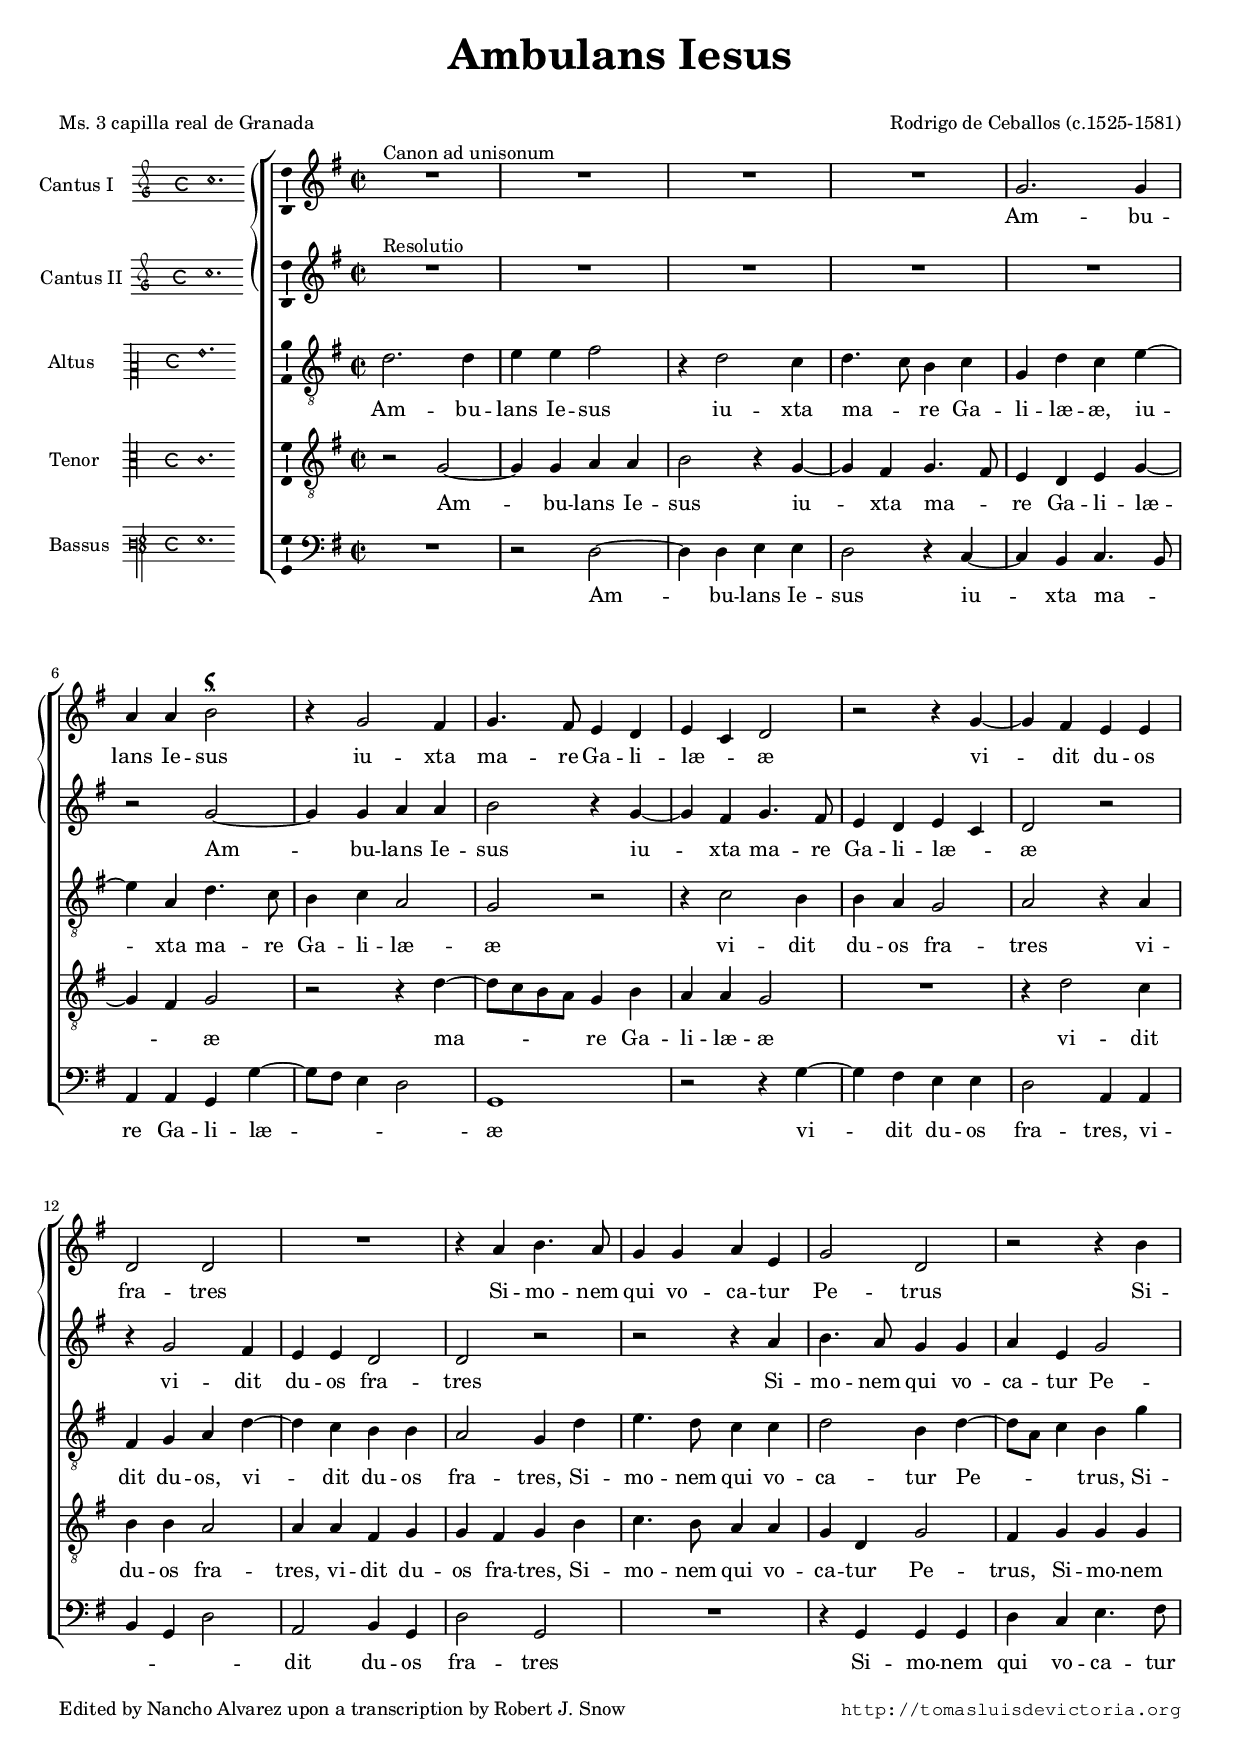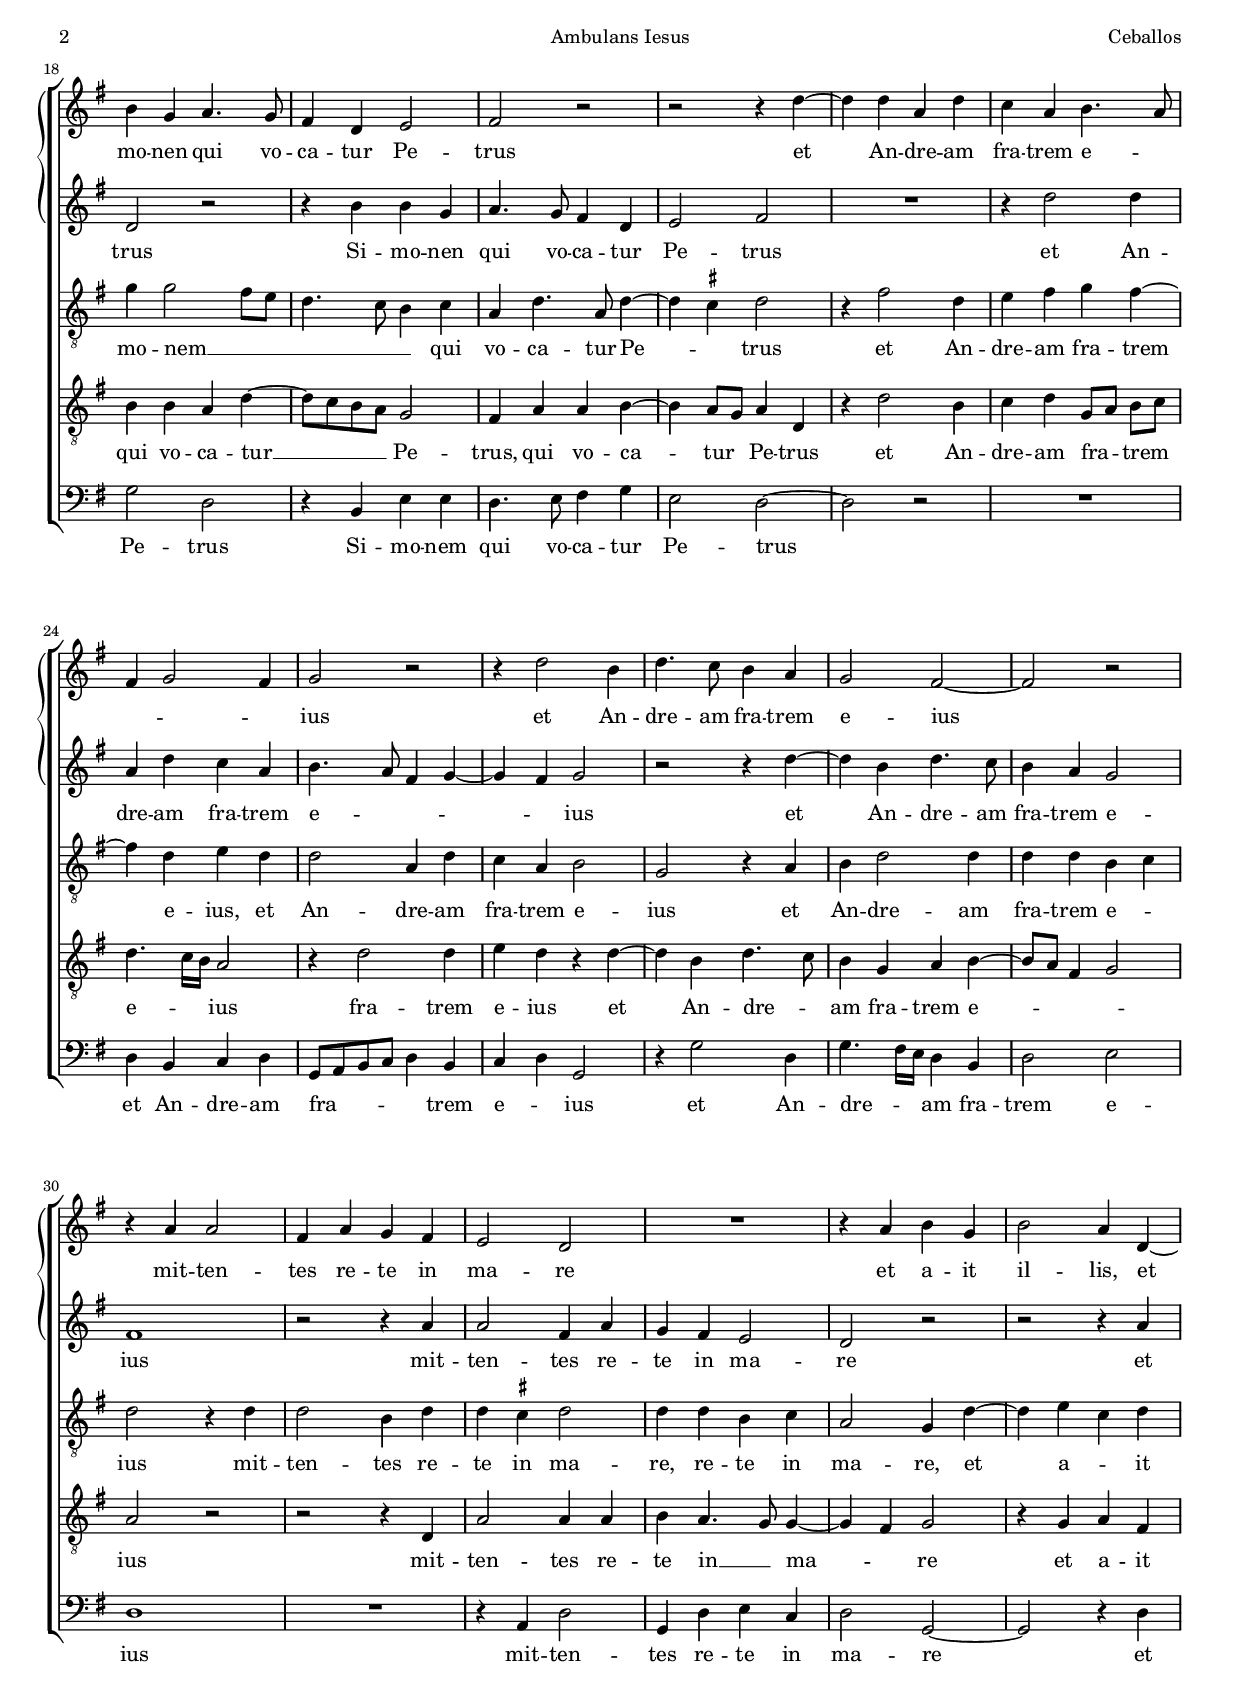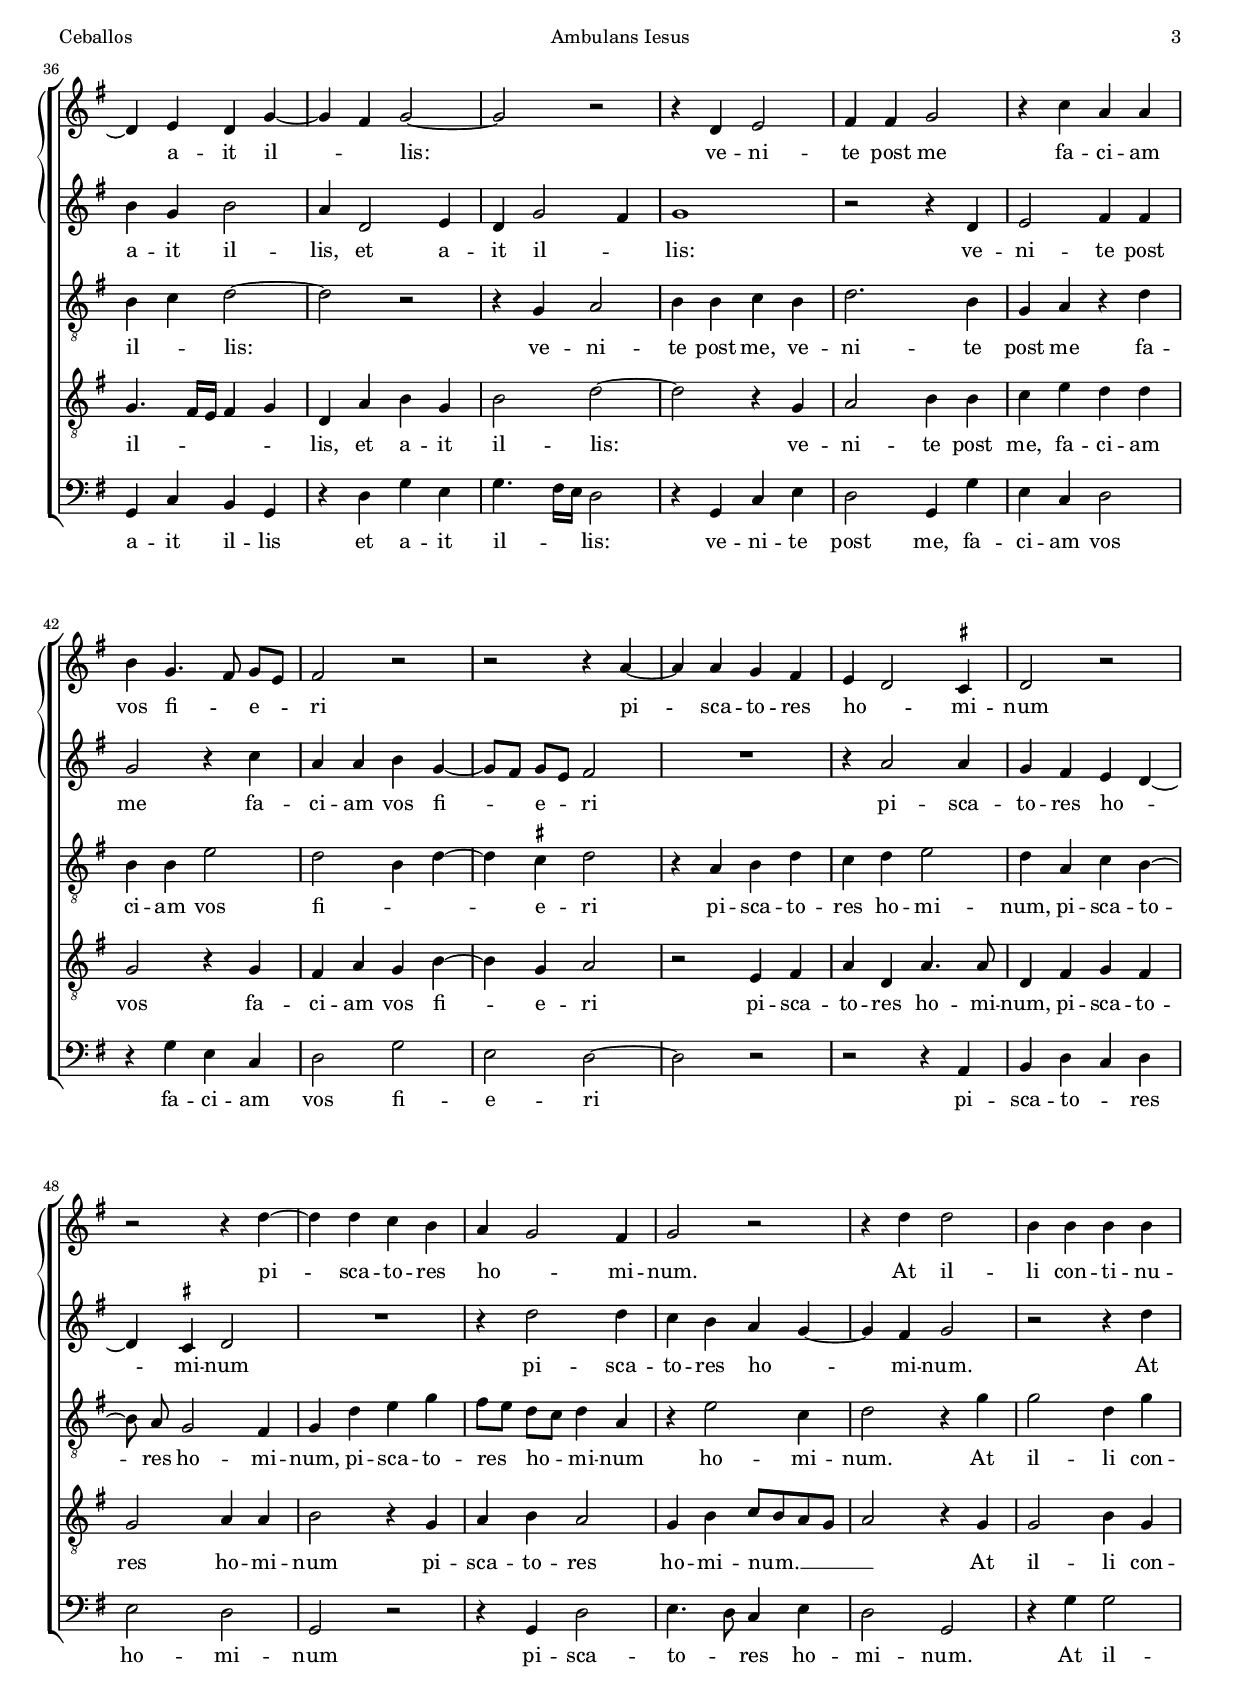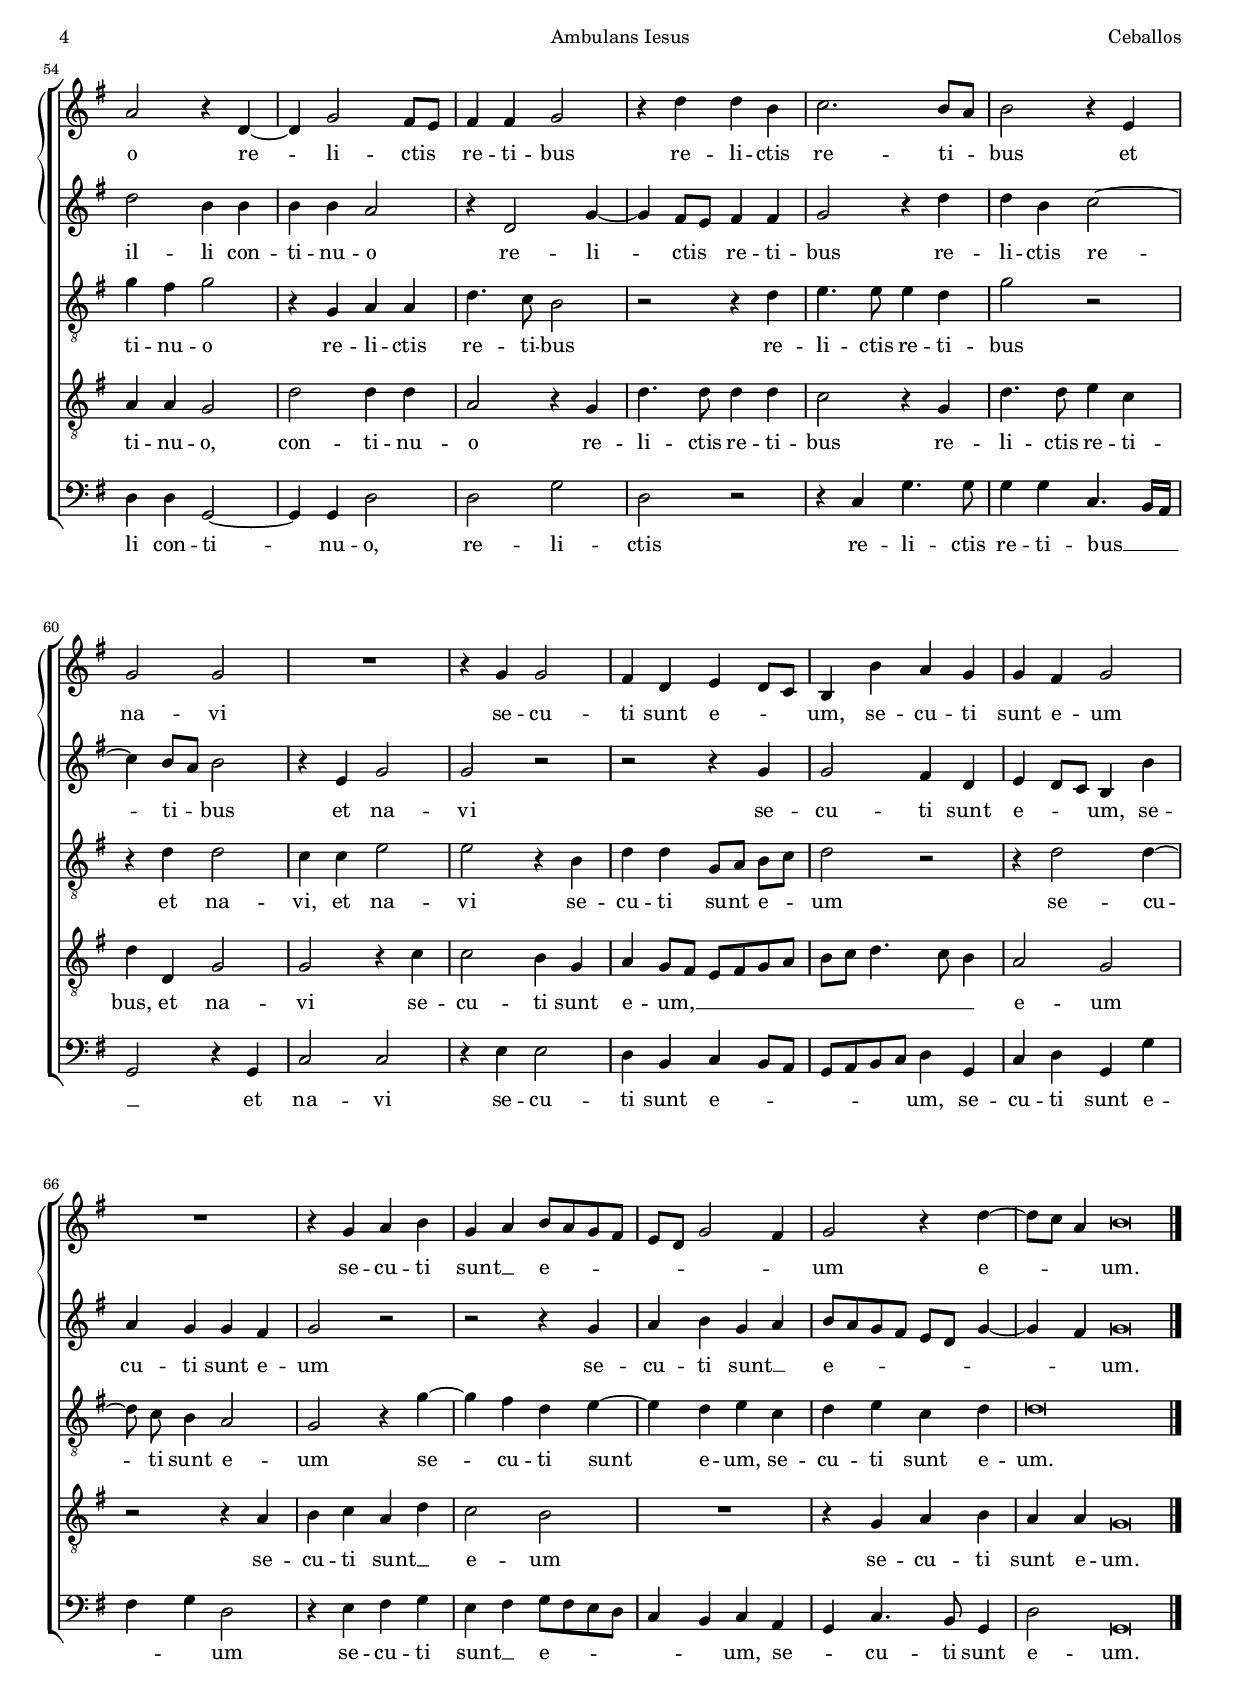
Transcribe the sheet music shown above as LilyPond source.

\version "2.18.0"

#(set-default-paper-size "a4")
#(set-global-staff-size 16.4)
#(ly:set-option 'point-and-click #f)
%mobile -s14.5 -i3.3

italicas=\override LyricText.font-shape = #'italic
rectas=\override LyricText.font-shape = #'upright
ss=\once \set suggestAccidentals = ##t
incipitwidth = 19
mtempo={\tempo 4 = 100}
mtempob={\tempo 4 = 50}
mt=#(define-music-function (parser location offset) (number?) ; move lyric text
      #{ \once \override LyricText.X-offset = -$offset #})

htitle="Ambulans Iesus"
hcomposer="Ceballos"

\header {
	title=\markup{\fontsize #3 "Ambulans Iesus"}
	%subtitle=""
	subsubtitle=\markup{\null \vspace #1 }
	composer="Rodrigo de Ceballos (c.1525-1581)"
        pdfauthor=\composer
	%opus="(-)"
	poet=\markup{"Ms. 3 capilla real de Granada"}
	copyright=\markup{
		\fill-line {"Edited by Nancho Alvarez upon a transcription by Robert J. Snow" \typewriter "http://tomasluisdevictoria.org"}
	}
%	tagline=""
}

global={\key c \major \time 2/2 \skip 1*71
	\bar "|."
}


cantus=\relative c''{
	s4*0^\markup{"Canon ad unisonum"}
	R1*4
	c2. c4
	d4 d
	\once \override TextScript.X-offset=#.5
	 e2^\markup{\smaller \musicglyph #"scripts.usignumcongruentiae" }
	r4 c2 b4
	c4. b8 a4 g
	a f g2
	r2 r4 c ~
	c b a a
	g2 g
	R1
	r4 d' e4. d8
	c4 c d a
	c2 g
	r2 r4 e'
	e4 c d4. c8 
	b4 g a2
	b r
	r r4 g' ~
	g g d g 
	f d e4. d8
	b4 c2 b4
	c2 r
	r4 g'2 e4
	g4. f8 e4 d
	c2 b ~
	b r
	r4 d d2
	b4 d c b
	a2 g
	R1
	r4 d' e c
	e2 d4 g, ~
	g4 a g c ~
	c b c2 ~
	c r
	r4 g a2
	b4 b c2
	r4 f d d
	e4 c4. b8 c[ a] 
	b2 r
	r2 r4 d ~
	d d c b
	a4 g2 \ss fis4
	g2 r
	r2 r4 g' ~
	g g f e
	d4 c2 b4
	c2 r
	r4 g' g2
	e4 e e e
	d2 r4 g, ~
	g c2 b8 a
	b4 b c2
	r4 g' g e
	f2. e8 d 
	e2 r4 a,
	c2 c
	R1
	r4 c c2
	b4 g a g8 f
	e4 e' d c
	c b c2
	R1
	r4 c d e
	c d e8 d c b
	a g c2 b4
	c2 r4 g' ~
	g8 f d4 \mtempob e\breve*1/4
}

cantusdos=\relative c''{
	s4*0^\markup{"Resolutio"}
	R1*5
	r2 c ~
	c4 c d d
	e2 r4 c ~
	c b c4. b8
	a4 g a f
	g2 r
	r4 c2 b4
	a a g2
	g r
	r2 r4 d'
	e4. d8 c4 c
	d4 a c2
	g2 r
	r4 e' e c
	d4. c8 b4 g
	a2 b
	R1
	r4 g'2 g4
	d4 g f d
	e4. d8 b4 c ~
	c b c2
	r2 r4 g' ~
	g e g4. f8
	e4 d c2
	b1
	r2 r4 d
	d2 b4 d
	c b a2
	g r
	r r4 d'
	e c e2
	d4 g,2 a4
	g c2 b4
	c1
	r2 r4 g
	a2 b4 b
	c2 r4 f
	d d e c ~
	c8[ b] c[ a] b2
	R1
	r4 d2 d4
	c b a g ~
	g4 \ss fis g2
	R1
	r4 g'2 g4
	f4 e d c ~
	c4 b c2
	r2 r4 g' 
	g2 e4 e
	e e d2
	r4 g,2 c4 ~
	c4 b8 a b4 b
	c2 r4 g'
	g e f2 ~
	f4 e8 d e2
	r4 a, c2
	c r
	r2 r4 c 
	c2 b4 g
	a g8 f e4 e' 
	d4 c c b
	c2 r
	r2 r4 c
	d e c d
	e8 d c b a g c4 ~
	c4 b c\breve*1/4
}

altus=\relative c''{
	g2. g4
	a a b2
	r4 g2 f4
	g4. f8 e4 f
	c g' f a ~
	a4 d, g4. f8
	e4 f d2
	c r
	r4 f2e4
	e d c2
	d r4 d
	b4 c d g ~
	g f e e
	d2 c4 g'
	a4. g8 f4 f
	g2 e4 g ~
	g8 d f4 e c'
	c4 c2 b8 a
	g4. f8 e4 f
	d g4. d8 g4 ~
	g \ss fis g2
	r4 b2 g4
	a b c b ~
	b4 g a g
	g2 d4 g
	f d e2
	c2 r4 d
	e g2 g4
	g g e f
	g2 r4 g
	g2 e4 g 
	g \ss fis g2
	g4 g e f
	d2 c4 g' ~
	g a f g
	e f g2 ~
	g r
	r4 c, d2
	e4 e f e
	g2. e4
	c d r g 
	e e a2 
	g2 e4 g ~
	g \ss fis g2
	r4 d e g
	f g a2
	g4 d f e ~
	e8 \noBeam d c2 b4
	c g' a c
	b8[ a] g[ f] g4 d
	r4 a'2 f4
	g2 r4 c
	c2 g4 c
	c4 b c2
	r4 c, d d 
	g4. f8 e2
	r2 r4 g
	a4. a8 a4 g
	c2 r
	r4 g g2
	f4 f a2
	a r4 e
	g g c,8[ d] e[ f]
	g2 r
	r4 g2 g4 ~
	g8 \noBeam f e4 d2
	c2 r4 c' ~
	c b g a ~
	a g a f
	g a f g
	g\breve*1/2
}

tenor=\relative c'{
	r2 c ~
	c4 c d d
	e2 r4 c ~
	c b c4. b8
	a4 g a c ~
	c4 b c2
	r2 r4 g' ~
	g8 f e d c4 e
	d4 d c2
	R1
	r4 g'2 f4
	e4 e d2
	d4 d b c
	c b c e
	f4. e8 d4 d
	c4 g c2
	b4 c c c
	e e d g ~
	g8 f e d c2
	b4 d d e ~
	e d8 c d4 g,
	r4 g'2 e4
	f g c,8[ d] e[ f]
	g4. f16 e d2
	r4 g2 g4
	a g r g ~
	g e g4. f8
	e4 c d e ~
	e8 d b4 c2
	d2 r
	r2 r4 g,
	d'2 d4 d
	e4 d4. c8 c4 ~
	c b c2
	r4 c d b
	c4. b16 a b4 c
	g d' e c
	e2 g ~
	g r4 c,
	d2 e4 e
	f a g g
	c,2 r4 c
	b d c e ~
	e c d2
	r2 a4 b
	d g, d'4. d8
	g,4 b c b
	c2 d4 d
	e2 r4 c
	d e d2
	c4 e f8 e d c
	d2 r4 c
	c2 e4 c
	d4 d c2
	g'2 g4 g
	d2 r4 c
	g'4. g8 g4 g
	f2 r4 c
	g'4. g8 a4 f
	g4 g, c2
	c r4 f
	f2 e4 c
	d4 c8 b a b c d
	e f g4. f8 e4
	d2 c
	r2 r4 d
	e f d g
	f2 e
	R1
	r4 c d e
	d d c\breve*1/4
}

bassus=\relative c'{
	R1
	r2 g ~
	g4 g a a
	g2 r4 f ~
	f e f4. e8
	d4 d c c' ~
	c8 b a4 g2
	c,1
	r2 r4 c' ~
	c4 b a a
	g2 d4 d
	e4 c g'2
	d e4 c
	g'2 c,
	R1
	r4 c c c
	g'4 f a4. b8
	c2 g
	r4 e a a
	g4. a8 b4 c
	a2 g ~
	g r
	R1
	g4 e f g
	c,8 d e f g4 e
	f g c,2
	r4 c'2 g4
	c4. b16 a g4 e
	g2 a
	g1
	R1
	r4 d g2
	c,4 g' a f
	g2 c, ~
	c r4 g'
	c,4 f e c
	r4 g' c a
	c4. b16 a g2
	r4 c, f a
	g2 c,4 c'
	a f g2
	r4 c a f
	g2 c
	a2 g ~
	g r
	r r4 d
	e g f g
	a2 g
	c, r
	r4 c g'2
	a4. g8 f4 a
	g2 c,
	r4 c' c2
	g4 g c,2 ~
	c4 c g'2
	g2 c
	g2 r
	r4 f c'4. c8
	c4 c f,4. e16 d
	c2 r4 c
	f2 f
	r4 a a2
	g4 e f e8 d 
	c d e f g4 c,
	f g c, c'
	b4 c g2
	r4 a b c
	a b c8 b a g
	f4 e f d
	c f4. e8 c4
	g'2 c,\breve*1/4
}

textocantus=\lyricmode{
Am -- bu -- lans Ie -- sus
iu -- xta ma -- re Ga -- li -- læ -- _ æ
vi -- dit du -- os fra -- tres
Si -- mo -- nem qui vo -- ca -- tur Pe -- trus
Si -- mo -- nen qui vo -- ca -- tur Pe -- trus
et An -- dre -- am fra -- trem e -- _ _ _ _ ius
et An -- dre -- am fra -- trem e -- ius
mit -- ten -- tes re -- te in ma -- re
et a -- it il -- lis,
et a -- it il -- _ lis:
ve -- ni -- te post me fa -- ci -- am vos fi -- _ e -- _ ri
pi -- sca -- to -- res ho -- _ mi -- num
pi -- sca -- to -- res ho -- _ mi -- num.
At il -- li con -- ti -- nu -- o
re -- li -- \mt #.3 ctis _ re -- ti -- bus
re -- li -- ctis re -- ti -- _ bus
et na -- vi
se -- cu -- ti sunt e -- _ _ um,
se -- cu -- ti sunt e -- um
se -- cu -- ti \mt #1 sunt __ _ e -- _ _ _ _ _ _ _ um
e -- _ _ um.
}

textocantusdos=\lyricmode{
Am -- bu -- lans Ie -- sus
iu -- xta ma -- re Ga -- li -- læ -- _ æ
vi -- dit du -- os fra -- tres
Si -- mo -- nem qui vo -- ca -- tur Pe -- trus
Si -- mo -- nen qui vo -- ca -- tur Pe -- trus
et An -- dre -- am fra -- trem e -- _ _ _ _ ius
et An -- dre -- am fra -- trem e -- ius
mit -- ten -- tes re -- te in ma -- re
et a -- it il -- lis,
et a -- it il -- _ lis:
ve -- ni -- te post me fa -- ci -- am vos fi -- _ e -- _ ri
pi -- sca -- to -- res ho -- _ mi -- num
pi -- sca -- to -- res ho -- _ mi -- num.
At il -- li con -- ti -- nu -- o
re -- li -- \mt #.3 ctis _ re -- ti -- bus
re -- li -- ctis re -- ti -- _ bus
et na -- vi
se -- cu -- ti sunt e -- _ _ um,
se -- cu -- ti sunt e -- um
se -- cu -- ti \mt #1 sunt __ _ e -- _ _ _ _ _ _ _ um.
}

textoaltus=\lyricmode{
Am -- bu -- lans Ie -- sus
iu -- xta ma -- _ re Ga -- li -- læ -- æ,
iu -- xta ma -- re Ga -- li -- læ -- æ
vi -- dit du -- os fra -- tres
vi -- dit du -- os,
vi -- dit du -- os fra -- tres,
Si -- mo -- nem qui vo -- ca -- tur Pe -- _ _ trus,
Si -- mo -- nem __ _ _ _ _ _ qui vo -- ca -- tur Pe -- _ trus
et An -- dre -- am fra -- \mt #1 trem e -- ius,
et An -- dre -- am fra -- trem e -- ius
et An -- dre -- am fra -- trem e -- _ ius
mit -- ten -- tes re -- te in ma -- re,
re -- te in ma -- re,
et a -- _ it il -- _ lis:
ve -- ni -- te post me, 
ve -- ni -- te post me
fa -- ci -- am vos fi -- _ _ e -- ri
pi -- sca -- to -- res ho -- mi -- num,
pi -- sca -- to -- res ho -- mi -- num,
pi -- sca -- to -- res _ ho -- _ mi -- num
ho -- mi -- num.
At il -- li con -- ti -- nu -- o
re -- li -- ctis re -- ti -- bus
re -- li -- ctis re -- ti -- bus
et na -- vi,
et na -- vi
se -- cu -- ti \mt #.5 sunt _ e -- _ um
se -- cu -- ti sunt e -- um
se -- cu -- ti sunt e -- um,
se -- cu -- ti sunt e -- um.
}

textotenor=\lyricmode{
Am -- bu -- lans Ie -- sus
iu -- xta ma -- _ re Ga -- li -- læ -- _ æ
ma -- _ _ _ re Ga -- li -- læ -- æ
vi -- dit du -- os fra -- tres,
vi -- dit du -- os fra -- tres,
Si -- mo -- nem qui vo -- ca -- tur Pe -- trus,
Si -- mo -- nem qui vo -- ca -- tur __ _ _ _ Pe -- trus,
qui vo -- ca -- \mt #.4 tur _ Pe -- trus
et An -- dre -- am fra -- _ \mt #1 trem _ e -- _ _ ius
fra -- trem e -- ius
et An -- dre -- _ am fra -- trem e -- _ _ _ ius
mit -- ten -- tes re -- te in __ _ ma -- _ re
et a -- it il -- _ _ _ _ lis,
et a -- it il -- lis:
ve -- ni -- te post me,
fa -- ci -- am vos
fa -- ci -- am vos fi -- e -- ri
pi -- sca -- to -- res ho -- mi -- num,
pi -- sca -- to -- res ho -- mi -- num
pi -- sca -- to -- res
ho -- mi -- num. __ _ _ _ _ 
At il -- li con -- ti -- nu -- o,
con -- ti -- nu -- o
re -- li -- ctis re -- ti -- bus
re -- li -- ctis re -- ti -- bus,
et na -- vi
se -- cu -- ti sunt e -- \mt #.3 um, __ _ _ _ _ _ _ _ _ _ _ e -- um
se -- cu -- ti \mt #1 sunt __ _ e -- um
se -- cu -- ti sunt e -- um.
}

textobassus=\lyricmode{
Am -- bu -- lans Ie -- sus
iu -- xta ma -- _ re Ga -- li -- læ -- _ _ _ æ
vi -- dit du -- os fra -- tres,
vi -- _ _ _ dit du -- os fra -- tres
Si -- mo -- nem qui vo -- ca -- tur Pe -- trus
Si -- mo -- nem qui vo -- ca -- tur Pe -- trus
et An -- dre -- am fra -- _ _ _ _ trem e -- _ ius
et An -- dre -- _ _ am fra -- trem e -- ius
mit -- ten -- tes re -- te in ma -- re
et a -- it il -- lis
et a -- it il -- _ _ lis:
ve -- ni -- te post me,
fa -- ci -- am vos
fa -- ci -- am vos fi -- e -- ri
pi -- sca -- to -- _ res ho -- mi -- num
pi -- sca -- to -- _ res ho -- mi -- num.
At il -- li con -- ti -- nu -- o,
re -- li -- ctis
re -- li -- ctis re -- ti -- bus __ _ _ _
et na -- vi
se -- cu -- ti sunt e -- _ _ _ _ _ _ um,
se -- cu -- ti sunt e -- _ _ um
se -- cu -- ti \mt #1 sunt __ _ e -- _ _ _ _ _ um,
se -- _ cu -- ti sunt e -- um.
}


incipitcantus=\markup{
	\score{
		{ 
		\set Staff.instrumentName="Cantus I   "
		\override NoteHead.style = #'neomensural
		\override Staff.TimeSignature.style = #'neomensural
		\cadenzaOn 
		\clef "petrucci-g"
		\key c \major
		\time 4/4
                c''1.
		} 

	\layout { line-width=\incipitwidth indent = 0 }
	}
}

incipitcantusdos=\markup{
	\score{
		{ 
		\set Staff.instrumentName="Cantus II "
		\override NoteHead.style = #'neomensural 
		\override Staff.TimeSignature.style = #'neomensural
		\cadenzaOn 
		\clef "petrucci-g"
		\key c \major
		\time 4/4
               c''1.
		} 
	\layout { line-width=\incipitwidth indent = 0 }
	}
}

incipitaltus=\markup{
	\score{
		{ 
		\set Staff.instrumentName="Altus     "
		\override NoteHead.style = #'neomensural 
		\override Staff.TimeSignature.style = #'neomensural
		\cadenzaOn 
		\clef "petrucci-c2"
		\key c \major
		\time 4/4
               g'1.
		} 
	\layout { line-width=\incipitwidth indent = 0 }
	}
}


incipittenor=\markup{
	\score{
		{ 
		\set Staff.instrumentName="Tenor    "
		\override NoteHead.style = #'neomensural 
		\override Staff.TimeSignature.style = #'neomensural
		\cadenzaOn 
		\clef "petrucci-c3"
		\key c \major
		\time 4/4
                c'1.
		} 
	\layout { line-width=\incipitwidth indent=0 }
	}
}

incipitbassus=\markup{
	\score{
		{ 
		\set Staff.instrumentName="Bassus  "
		\override NoteHead.style = #'neomensural
		\override Staff.TimeSignature.style = #'neomensural
		\cadenzaOn 
		\clef "petrucci-f3"
		\key c \major
		\time 4/4
                g1.
		} 
	\layout { line-width=\incipitwidth indent = 0 }
	}
}

%\layout {
%       \context {\Voice
%               \remove Ligature_bracket_engraver
%               \consists Mensural_ligature_engraver
%       }
%       line-width=\incipitwidth
%       indent = 0
%}

\score {\transpose c' g{
\new ChoirStaff<<

\new StaffGroup 
	\with {systemStartDelimiter = #'SystemStartBrace }
	<<
	\new Staff <<\global
	\new Voice="v1" {
		\set Staff.instrumentName=\incipitcantus
		\clef "treble"
		\cantus }
	\new Lyrics \lyricsto "v1" {\textocantus }
	>>
	
	
	\new Staff <<\global
	\new Voice="v5" {
		\set Staff.instrumentName=\incipitcantusdos
		\clef "treble"
		\cantusdos }
	\new Lyrics \lyricsto "v5" {\textocantusdos }
	>>
	
	>>
	\override Score.BarLine.allow-span-bar=##f
	\new Staff <<\global
	\new Voice="v2" {
		\set Staff.instrumentName=\incipitaltus
		\clef "G_8"
		\altus }
	\new Lyrics \lyricsto "v2" {\textoaltus }
	>>
	
	\new Staff <<\global
	\new Voice="v3" {
		\set Staff.instrumentName=\incipittenor
		\clef "G_8"
		\tenor }
	\new Lyrics \lyricsto "v3" {\textotenor }
	>>

	\new Staff <<\global
	\new Voice="v4" {
		\set Staff.instrumentName=\incipitbassus
		\clef "bass"
		\bassus }
	\new Lyrics \lyricsto "v4" {\textobassus }
	>>
	
>>

	} % transpose

\layout{ 
	\context {\Lyrics 
		\override VerticalAxisGroup.staff-affinity = #UP
		\override VerticalAxisGroup.nonstaff-relatedstaff-spacing =
			#'((basic-distance . 0) (minimum-distance . 0) (padding . 1))
		\override LyricText.font-size = #1.2
		\override LyricHyphen.minimum-distance = #0.5
	}
	\context {\Score 
		tempoHideNote = ##t
		\override BarNumber.padding = #2 
	}
	\context {\Voice 
		%melismaBusyProperties = #'()
		%autoBeaming = ##f
	}
	\context {\Staff 
                %\RemoveEmptyStaves
                %\override VerticalAxisGroup.remove-first = ##t
		\override VerticalAxisGroup.staff-staff-spacing =
			#'((basic-distance . 11) (minimum-distance . 0) (padding . 1))
		\consists Ambitus_engraver 
		\override LigatureBracket.padding = #1
	}
}

%\midi { \mtempo }

}


\paper{
	evenHeaderMarkup=\markup  \fill-line { \fromproperty #'page:page-number-string \htitle \hcomposer }
	oddHeaderMarkup= \markup  \fill-line { \on-the-fly #not-first-page \hcomposer \on-the-fly #not-first-page \htitle \on-the-fly #not-first-page \fromproperty #'page:page-number-string }
	%system-count=20
	%page-count = 8
	ragged-last-bottom = ##f
	indent=3.6\cm
	system-system-spacing =
	#'((basic-distance . 19) (minimum-distance . 0) (padding . 5))
	top-system-spacing = % header
	#'((basic-distance . 9) (minimum-distance . 0) (padding . 0))
	last-bottom-spacing = % footer
	#'((basic-distance . 12) (minimum-distance . 0) (padding . 0))
	markup-system-spacing.padding = #1.5
}
